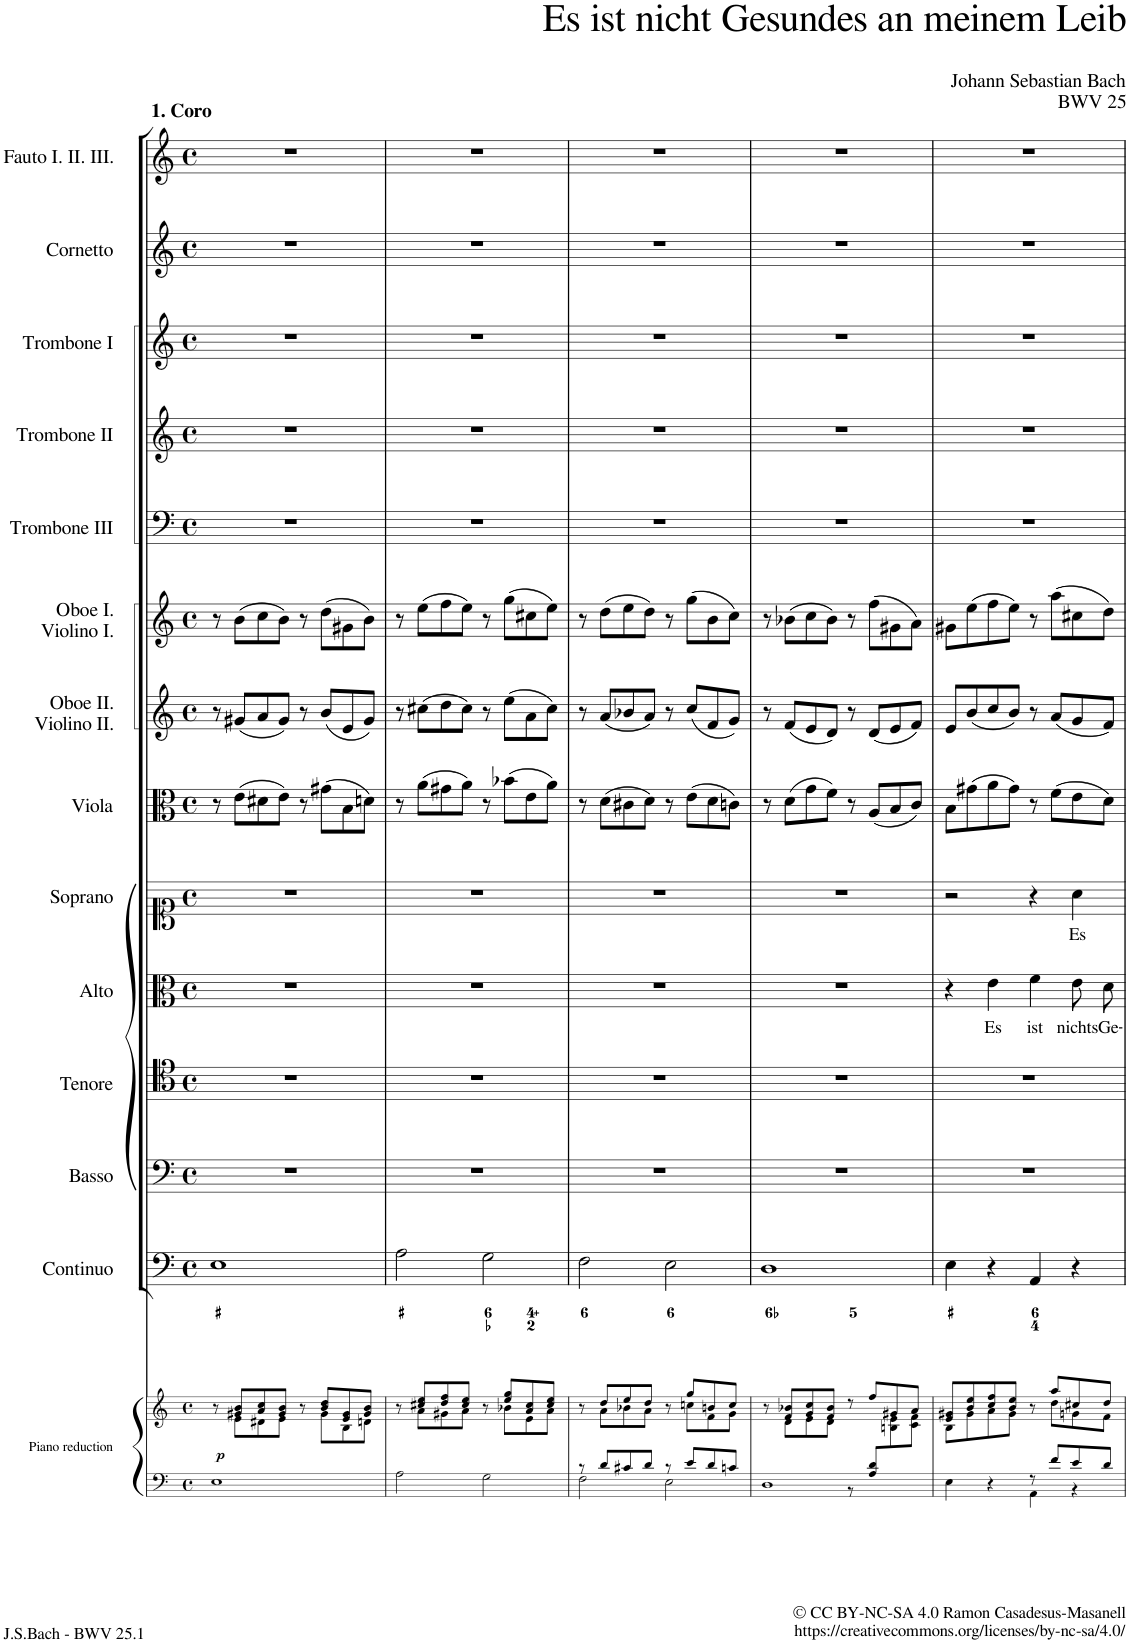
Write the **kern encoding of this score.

**kern	**kern	**dynam	**kern	**kern	**kern	**kern	**text	**kern	**text	**kern	**kern	**kern	**kern	**kern	**kern	**kern	**kern
*part14	*part14	*part14	*part13	*part12	*part11	*part10	*part10	*part9	*part9	*part8	*part7	*part6	*part5	*part4	*part3	*part2	*part1
*staff15	*staff14	*staff14/15	*staff13	*staff12	*staff11	*staff10	*staff10	*staff9	*staff9	*staff8	*staff7	*staff6	*staff5	*staff4	*staff3	*staff2	*staff1
*I"Piano reduction	*	*	*I"Continuo	*I"Basso	*I"Tenore	*I"Alto	*	*I"Soprano	*	*I"Viola	*I"Oboe II. Violino II.	*I"Oboe I. Violino I.	*I"Trombone III	*I"Trombone II	*I"Trombone I	*I"Cornetto	*I"Fauto I. II. III.
*I'Pno	*	*	*	*	*	*	*	*	*	*	*	*I'Ob	*I'Trb	*I'Trb	*I'Trb	*	*
*stria5	*stria5	*	*	*	*	*	*	*	*	*	*	*	*	*	*	*	*
*clefF4	*clefG2	*	*clefF4	*clefF4	*clefC4	*clefC3	*	*clefC1	*	*clefC3	*clefG2	*clefG2	*clefF4	*clefG2	*clefG2	*clefG2	*clefG2
*	*	*	*	*	*	*	*	*	*	*	*	*	*	*Trd7c12	*Trd7c12	*Trd1c2	*
*k[]	*k[]	*	*k[]	*k[]	*k[]	*k[]	*	*k[]	*	*k[]	*k[]	*k[]	*k[]	*k[]	*k[]	*k[]	*k[]
*M4/4	*M4/4	*	*M4/4	*M4/4	*M4/4	*M4/4	*	*M4/4	*	*M4/4	*M4/4	*M4/4	*M4/4	*M4/4	*M4/4	*M4/4	*M4/4
*met(c)	*met(c)	*	*met(c)	*met(c)	*met(c)	*met(c)	*	*met(c)	*	*met(c)	*met(c)	*met(c)	*met(c)	*met(c)	*met(c)	*met(c)	*met(c)
=1	=1	=1	=1	=1	=1	=1	=1	=1	=1	=1	=1	=1	=1	=1	=1	=1	=1
*	*^	*	*	*	*	*	*	*	*	*	*	*	*	*	*	*	*
!	!	!	!	!	!	!	!	!	!	!	!	!	!	!	!	!	!	!LO:TX:a:B:t=1. Coro
!	!	!	!LO:DY:b	!	!	!	!	!	!	!	!	!	!	!	!	!	!	!
1E	8r	8ryy	p	1E	1r	1r	1r	.	1r	.	8r	8r	8r	1r	1r	1r	1r	1r
.	8g#X/ 8b/L	8e\L	.	.	.	.	.	.	.	.	(8e\L	(8g#X/L	(8b\L	.	.	.	.	.
.	8a/ 8cc/	8d#X\	.	.	.	.	.	.	.	.	8d#X\	8a/	8cc\	.	.	.	.	.
.	8g#/ 8b/J	8e\J	.	.	.	.	.	.	.	.	8e\J)	8g#/J)	8b\J)	.	.	.	.	.
.	8r	8ryy	.	.	.	.	.	.	.	.	8r	8r	8r	.	.	.	.	.
.	8b/ 8dd/L	8g#\L	.	.	.	.	.	.	.	.	(8g#X\L	(8b/L	(8dd\L	.	.	.	.	.
.	8e/ 8g#/	8B\	.	.	.	.	.	.	.	.	8B\	8e/	8g#X\	.	.	.	.	.
.	8g#/ 8b/J	8dn\J	.	.	.	.	.	.	.	.	8dn\J)	8g#/J)	8b\J)	.	.	.	.	.
=2	=2	=2	=2	=2	=2	=2	=2	=2	=2	=2	=2	=2	=2	=2	=2	=2	=2	=2
2A\	8r	8ryy	.	2A\	1r	1r	1r	.	1r	.	8r	8r	8r	1r	1r	1r	1r	1r
.	8cc#X/ 8ee/L	8a\L	.	.	.	.	.	.	.	.	(8a\L	(8cc#X\L	(8ee\L	.	.	.	.	.
.	8dd/ 8ff/	8g#X\	.	.	.	.	.	.	.	.	8g#X\	8dd\	8ff\	.	.	.	.	.
.	8cc#/ 8ee/J	8a\J	.	.	.	.	.	.	.	.	8a\J)	8cc#\J)	8ee\J)	.	.	.	.	.
2G\	8r	8ryy	.	2G\	.	.	.	.	.	.	8r	8r	8r	.	.	.	.	.
.	8ee/ 8gg/L	8b-X\L	.	.	.	.	.	.	.	.	(8b-X\L	(8ee\L	(8gg\L	.	.	.	.	.
.	8a/ 8cc#/	8e\	.	.	.	.	.	.	.	.	8e\	8a\	8cc#X\	.	.	.	.	.
.	8cc#/ 8ee/J	8a\J	.	.	.	.	.	.	.	.	8a\J)	8cc#\J)	8ee\J)	.	.	.	.	.
=3	=3	=3	=3	=3	=3	=3	=3	=3	=3	=3	=3	=3	=3	=3	=3	=3	=3	=3
*^	*	*	*	*	*	*	*	*	*	*	*	*	*	*	*	*	*	*
8r	2F\	8r	8ryy	.	2F\	1r	1r	1r	.	1r	.	8r	8r	8r	1r	1r	1r	1r	1r
8d/L	.	8dd/L	8a\L	.	.	.	.	.	.	.	.	(8d\L	(8a/L	(8dd\L	.	.	.	.	.
8c#X/	.	8ee/	8b-X\	.	.	.	.	.	.	.	.	8c#X\	8b-X/	8ee\	.	.	.	.	.
8d/J	.	8dd/J	8a\J	.	.	.	.	.	.	.	.	8d\J)	8a/J)	8dd\J)	.	.	.	.	.
8r	2E\	8r	8ryy	.	2E\	.	.	.	.	.	.	8r	8r	8r	.	.	.	.	.
8e/L	.	8gg/L	8ccn\L	.	.	.	.	.	.	.	.	(8e\L	(8cc/L	(8gg\L	.	.	.	.	.
8d/	.	8bn/	8f\	.	.	.	.	.	.	.	.	8d\	8f/	8b\	.	.	.	.	.
8cn/J	.	8cc/J	8g\J	.	.	.	.	.	.	.	.	8cn\J)	8g/J)	8cc\J)	.	.	.	.	.
=4	=4	=4	=4	=4	=4	=4	=4	=4	=4	=4	=4	=4	=4	=4	=4	=4	=4	=4	=4
8ryy	1D	8r	8ryy	.	1D	1r	1r	1r	.	1r	.	8r	8r	8r	1r	1r	1r	1r	1r
.	.	8f/ 8b-X/L	8d\L	.	.	.	.	.	.	.	.	(8d\L	(8f/L	(8b-X\L	.	.	.	.	.
.	.	8g/ 8cc/	8e\	.	.	.	.	.	.	.	.	8g\	8e/	8cc\	.	.	.	.	.
.	.	8f/ 8b-/J	8d\J	.	.	.	.	.	.	.	.	8f\J)	8d/J)	8b-\J)	.	.	.	.	.
.	.	8r	8r	.	.	.	.	.	.	.	.	8r	8r	8r	.	.	.	.	.
8A/ 8d/L	.	8ff/L	8ryy	.	.	.	.	.	.	.	.	(8A/L	(8d/L	(8ff\L	.	.	.	.	.
4ryy	.	8g#X/	8Bn\ 8e\	.	.	.	.	.	.	.	.	8B/	8e/	8g#X\	.	.	.	.	.
.	.	8a/J	8c\ 8f\J	.	.	.	.	.	.	.	.	8c/J)	8f/J)	8a\J)	.	.	.	.	.
=5	=5	=5	=5	=5	=5	=5	=5	=5	=5	=5	=5	=5	=5	=5	=5	=5	=5	=5	=5
4ryy	4E\	8e/ 8g#X/L	8B\L	.	4E\	1r	1r	4r	.	2r	.	8B\L	8e/L	8g#X\L	1r	1r	1r	1r	1r
.	.	8b/ 8ee/	8g#\	.	.	.	.	.	.	.	.	(8g#X\	(8b/	(8ee\	.	.	.	.	.
!	!	!	!	!	!	!	!	!	!LO:LY:b	!	!	!	!	!	!	!	!	!	!
4r	4ryy	8cc/ 8ff/	8a\	.	4r	.	.	4e\	Es	.	.	8a\	8cc/	8ff\	.	.	.	.	.
.	.	8b/ 8ee/J	8g#\J	.	.	.	.	.	.	.	.	8g#\J)	8b/J)	8ee\J)	.	.	.	.	.
!	!	!	!	!	!	!	!	!	!LO:LY:b	!	!	!	!	!	!	!	!	!	!
8r	4AA\	8r	8ryy	.	4AA/	.	.	4f\	ist	4r	.	8r	8r	8r	.	.	.	.	.
8f/L	.	8aa/L	8dd\L	.	.	.	.	.	.	.	.	(8f\L	(8a/L	(8aa\L	.	.	.	.	.
!	!	!	!	!	!	!	!	!	!LO:LY:b	!	!LO:LY:b	!	!	!	!	!	!	!	!
8e/	4r	8cc#X/	8gn\	.	4r	.	.	8e\L	nichts	4a\	Es	8e\	8g/	8cc#X\	.	.	.	.	.
!	!	!	!	!	!	!	!	!	!LO:LY:b	!	!	!	!	!	!	!	!	!	!
8d/J	.	8dd/J	8f\J	.	.	.	.	8d\J	Ge-	.	.	8d\J)	8f/J)	8dd\J)	.	.	.	.	.
*v	*v	*	*	*	*	*	*	*	*	*	*	*	*	*	*	*	*	*	*
*	*v	*v	*	*	*	*	*	*	*	*	*	*	*	*	*	*	*	*
=	=	=	=	=	=	=	=	=	=	=	=	=	=	=	=	=	=
*-	*-	*-	*-	*-	*-	*-	*-	*-	*-	*-	*-	*-	*-	*-	*-	*-	*-
